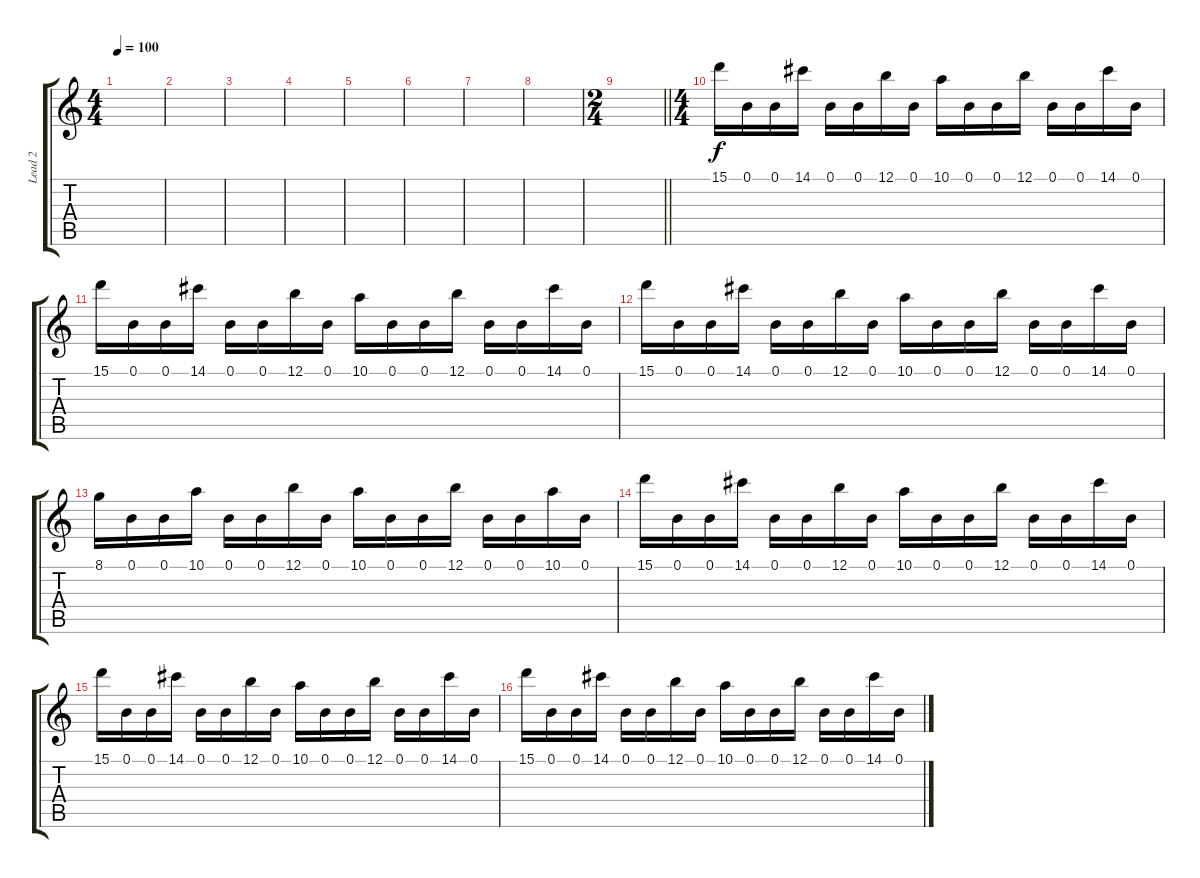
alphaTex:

\track ("Lead 2" "Lead 2") {instrument overdrivenguitar}
\staff {score tabs}
\tuning (B3 Gb3 D3 A2 E2 B1) {hide}
\ts (4 4)
\tempo 100
\clef g2
\ks c
|
|
|
|
|
|
|
|
\ts (2 4)
\barLineRight lightlight
|
\ts (4 4)
15.1.16 0.1.16 0.1.16 14.1.16 0.1.16 0.1.16 12.1.16 0.1.16 10.1.16 0.1.16 0.1.16 12.1.16 0.1.16 0.1.16 14.1.16 0.1.16 |
15.1.16 0.1.16 0.1.16 14.1.16 0.1.16 0.1.16 12.1.16 0.1.16 10.1.16 0.1.16 0.1.16 12.1.16 0.1.16 0.1.16 14.1.16 0.1.16 |
15.1.16 0.1.16 0.1.16 14.1.16 0.1.16 0.1.16 12.1.16 0.1.16 10.1.16 0.1.16 0.1.16 12.1.16 0.1.16 0.1.16 14.1.16 0.1.16 |
8.1.16 0.1.16 0.1.16 10.1.16 0.1.16 0.1.16 12.1.16 0.1.16 10.1.16 0.1.16 0.1.16 12.1.16 0.1.16 0.1.16 10.1.16 0.1.16 |
15.1.16 0.1.16 0.1.16 14.1.16 0.1.16 0.1.16 12.1.16 0.1.16 10.1.16 0.1.16 0.1.16 12.1.16 0.1.16 0.1.16 14.1.16 0.1.16 |
15.1.16 0.1.16 0.1.16 14.1.16 0.1.16 0.1.16 12.1.16 0.1.16 10.1.16 0.1.16 0.1.16 12.1.16 0.1.16 0.1.16 14.1.16 0.1.16 |
15.1.16 0.1.16 0.1.16 14.1.16 0.1.16 0.1.16 12.1.16 0.1.16 10.1.16 0.1.16 0.1.16 12.1.16 0.1.16 0.1.16 14.1.16 0.1.16
